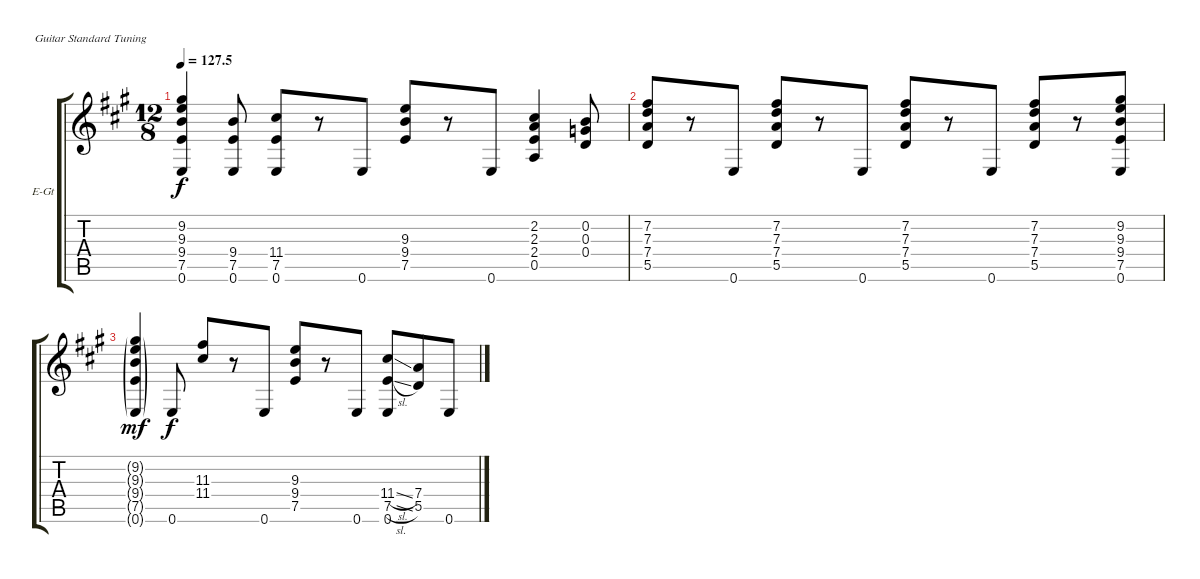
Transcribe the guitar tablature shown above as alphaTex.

\bracketExtendMode groupsimilarinstruments
\firstSystemTrackNameOrientation horizontal
\otherSystemsTrackNameOrientation horizontal
\track ("Guitar 1" "E-Gt") {instrument overdrivenguitar}
\staff {score tabs}
\tuning (E4 B3 G3 D3 A2 E2)
\ts (12 8)
\tempo
127.5
\accidentals auto
\clef g2
\ottava regular
\simile none
\ks a
(9.2{t} 9.3{t} 9.4{t} 7.5{t} 0.6{t}).4{dy f} (9.4 7.5 0.6).8 (11.4 7.5 0.6).8 r.8 0.6.8 (9.3 9.4 7.5).8 r.8 0.6.8 (2.2 2.3 2.4 0.5).4 (0.2 0.3 0.4).8 |
(7.2 7.3 7.4 5.5).8 r.8 0.6.8 (7.2 7.3 7.4 5.5).8 r.8 0.6.8 (7.2 7.3 7.4 5.5).8 r.8 0.6.8 (7.2 7.3 7.4 5.5).8 r.8 (9.2 9.3 9.4 7.5 0.6).8 |
(9.2{g} 9.3{g} 9.4{g} 7.5{g} 0.6{g}).4{dy mf} 0.6.8{dy f} (11.3 11.4).8 r.8 0.6.8 (9.3 9.4 7.5).8 r.8 0.6.8 (11.4{sl} 7.5{sl} 0.6).8 (7.4 5.5).8 0.6.8
